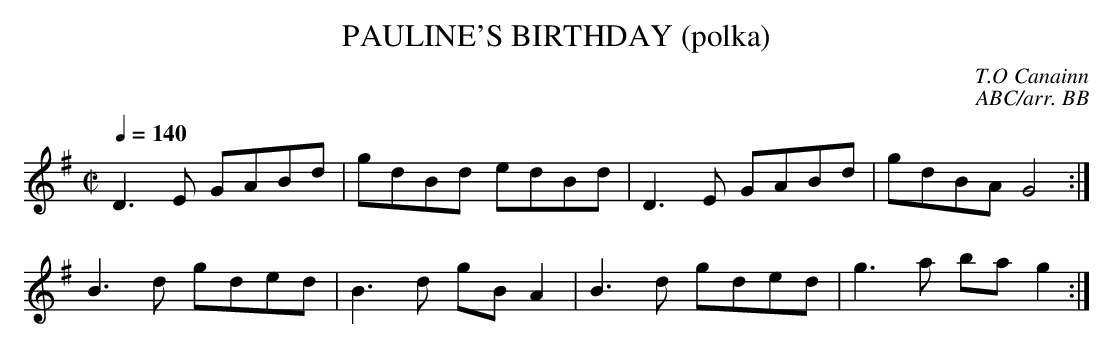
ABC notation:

X:1
T:PAULINE'S BIRTHDAY (polka)
C:T.O Canainn
C:ABC/arr. BB
Q:1/4=140
M:C|
K:G
D3E GABd|gdBd edBd|D3E GABd|gdBA G4:|
B3d gded|B3d gBA2|B3d gded|g3a bag2:|
